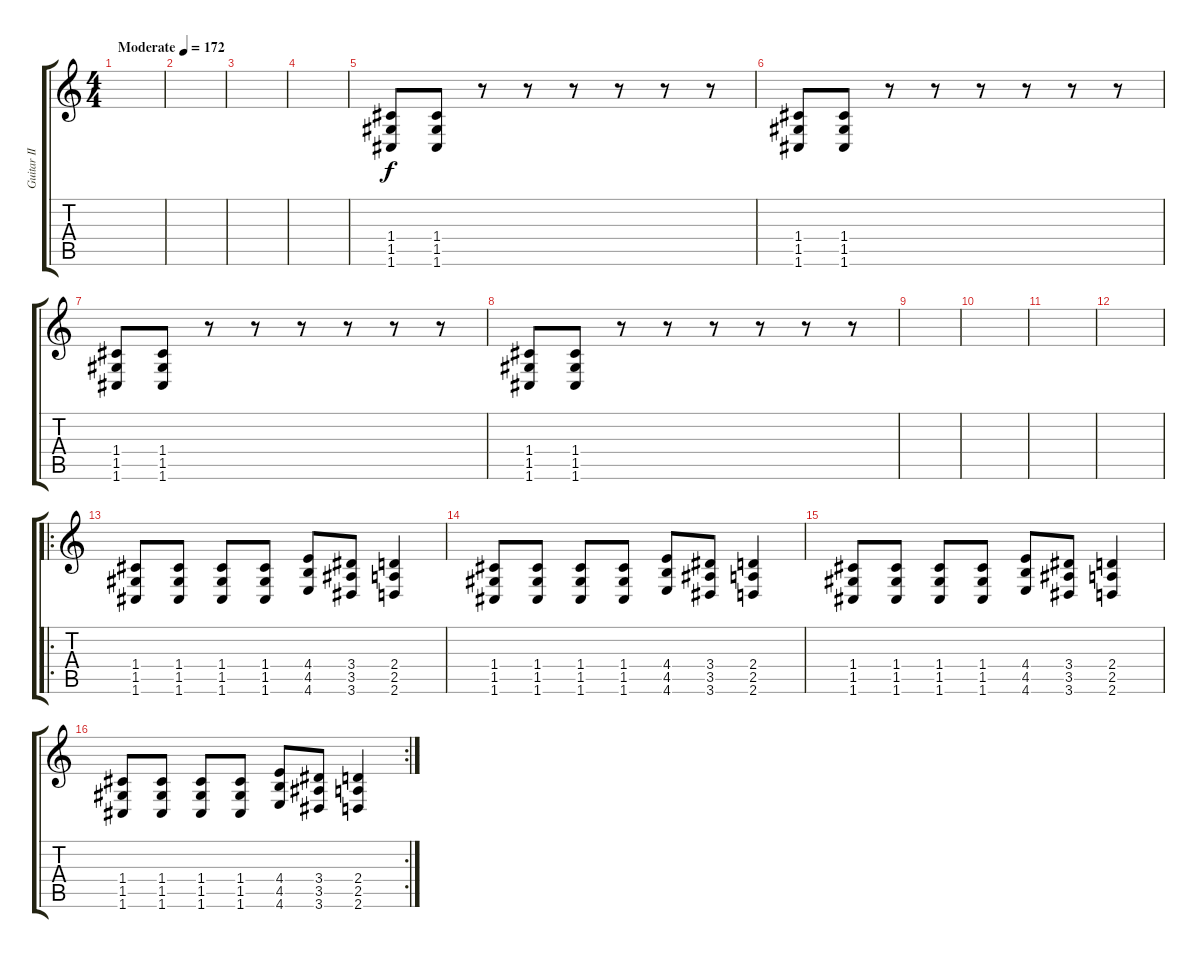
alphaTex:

\track ("Guitar II" "Guitar II") {instrument distortionguitar}
\staff {score tabs}
\tuning (D4 A3 F3 C3 G2 C2) {hide}
\ts (4 4)
\tempo (172 "Moderate")
\clef g2
\ks c
|
|
|
|
(1.4 1.5 1.6).8 (1.4 1.5 1.6).8 r.8 r.8 r.8 r.8 r.8 r.8 |
(1.4 1.5 1.6).8 (1.4 1.5 1.6).8 r.8 r.8 r.8 r.8 r.8 r.8 |
(1.4 1.5 1.6).8 (1.4 1.5 1.6).8 r.8 r.8 r.8 r.8 r.8 r.8 |
(1.4 1.5 1.6).8 (1.4 1.5 1.6).8 r.8 r.8 r.8 r.8 r.8 r.8 |
|
|
|
|
\ro
(1.4 1.5 1.6).8 (1.4 1.5 1.6).8 (1.4 1.5 1.6).8 (1.4 1.5 1.6).8 (4.4 4.5 4.6).8 (3.4 3.5 3.6).8 (2.4 2.5 2.6).4 |
(1.4 1.5 1.6).8 (1.4 1.5 1.6).8 (1.4 1.5 1.6).8 (1.4 1.5 1.6).8 (4.4 4.5 4.6).8 (3.4 3.5 3.6).8 (2.4 2.5 2.6).4 |
(1.4 1.5 1.6).8 (1.4 1.5 1.6).8 (1.4 1.5 1.6).8 (1.4 1.5 1.6).8 (4.4 4.5 4.6).8 (3.4 3.5 3.6).8 (2.4 2.5 2.6).4 |
\rc 2
(1.4 1.5 1.6).8 (1.4 1.5 1.6).8 (1.4 1.5 1.6).8 (1.4 1.5 1.6).8 (4.4 4.5 4.6).8 (3.4 3.5 3.6).8 (2.4 2.5 2.6).4
